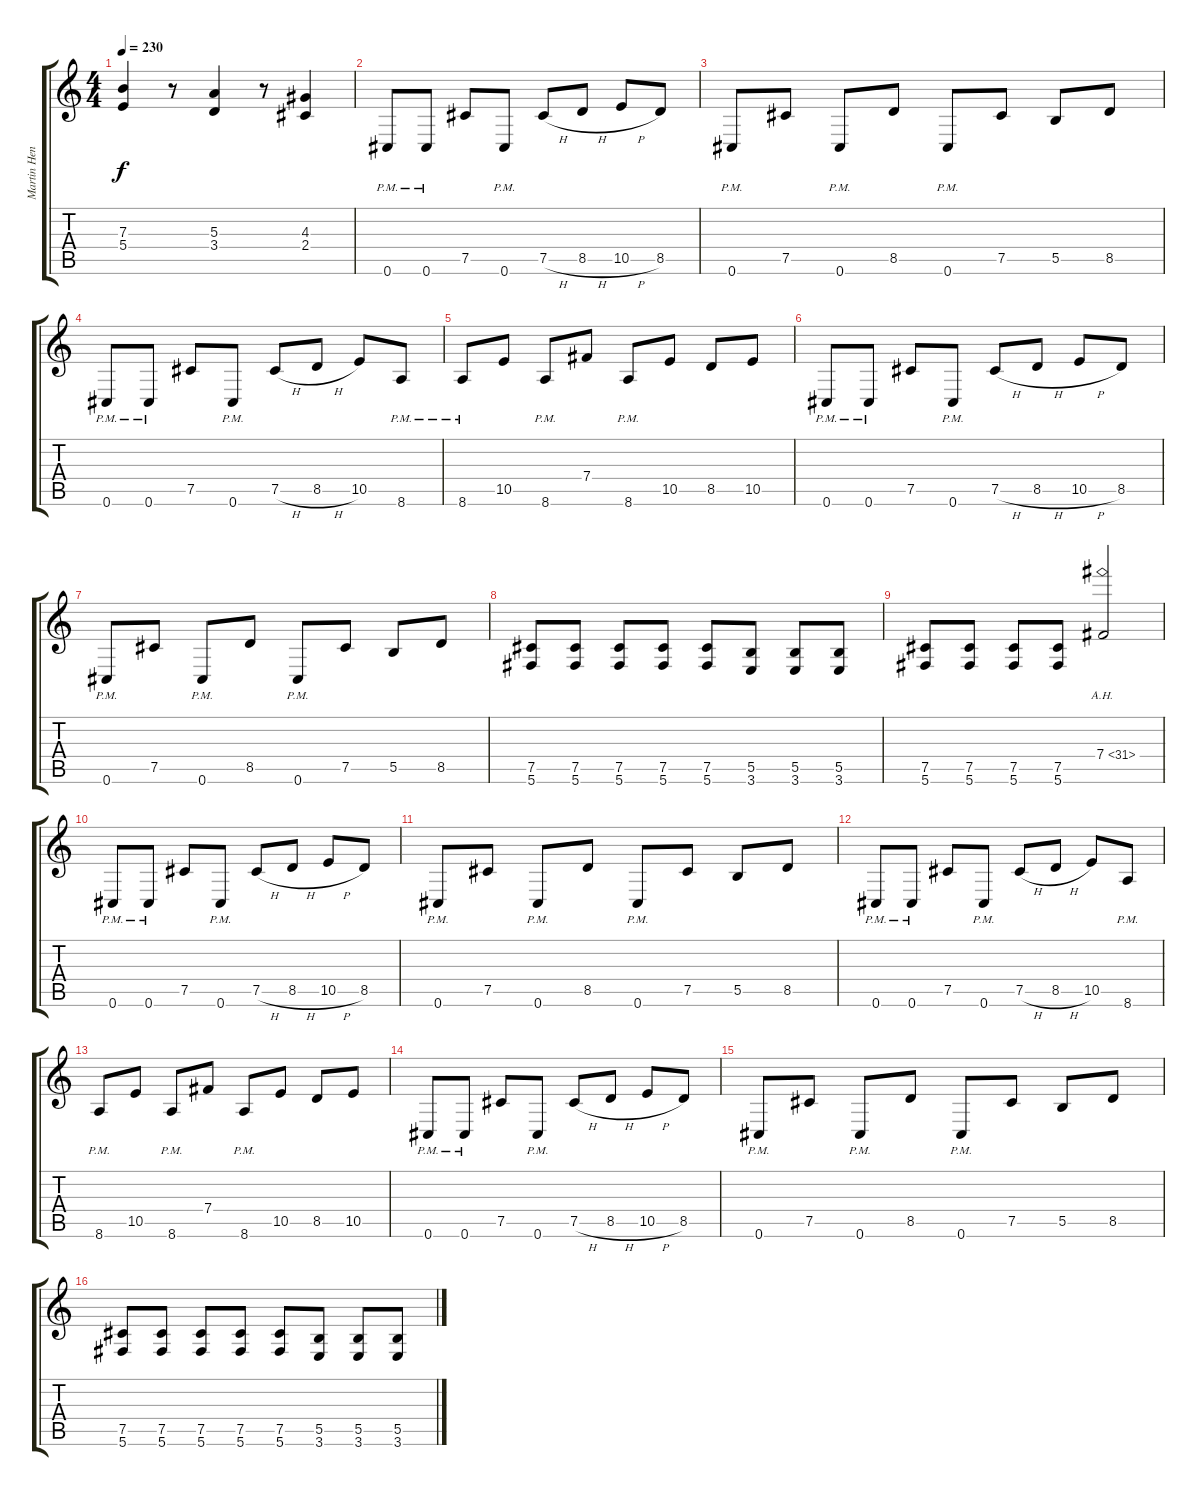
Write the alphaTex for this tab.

\track ("Martin Henriksson" "Martin Hen") {instrument distortionguitar}
\staff {score tabs}
\tuning (Db4 Ab3 E3 B2 Gb2 Db2) {hide}
\ts (4 4)
\tempo 230
\clef g2
\ks c
(7.3 5.4).4{dy f} r.8 (5.3 3.4).4 r.8 (4.3 2.4).4 |
0.6{pm}.8 0.6{pm}.8 7.5.8 0.6{pm}.8 7.5{h}.8 8.5{h}.8 10.5{h}.8 8.5.8 |
0.6{pm}.8 7.5.8 0.6{pm}.8 8.5.8 0.6{pm}.8 7.5.8 5.5.8 8.5.8 |
0.6{pm}.8 0.6{pm}.8 7.5.8 0.6{pm}.8 7.5{h}.8 8.5{h}.8 10.5.8 8.6{pm}.8 |
8.6{pm}.8 10.5.8 8.6{pm}.8 7.4.8 8.6{pm}.8 10.5.8 8.5.8 10.5.8 |
0.6{pm}.8 0.6{pm}.8 7.5.8 0.6{pm}.8 7.5{h}.8 8.5{h}.8 10.5{h}.8 8.5.8 |
0.6{pm}.8 7.5.8 0.6{pm}.8 8.5.8 0.6{pm}.8 7.5.8 5.5.8 8.5.8 |
(7.5 5.6).8 (7.5 5.6).8 (7.5 5.6).8 (7.5 5.6).8 (7.5 5.6).8 (5.5 3.6).8 (5.5 3.6).8 (5.5 3.6).8 |
(7.5 5.6).8 (7.5 5.6).8 (7.5 5.6).8 (7.5 5.6).8 7.4{ah 24}.2 |
0.6{pm}.8 0.6{pm}.8 7.5.8 0.6{pm}.8 7.5{h}.8 8.5{h}.8 10.5{h}.8 8.5.8 |
0.6{pm}.8 7.5.8 0.6{pm}.8 8.5.8 0.6{pm}.8 7.5.8 5.5.8 8.5.8 |
0.6{pm}.8 0.6{pm}.8 7.5.8 0.6{pm}.8 7.5{h}.8 8.5{h}.8 10.5.8 8.6{pm}.8 |
8.6{pm}.8 10.5.8 8.6{pm}.8 7.4.8 8.6{pm}.8 10.5.8 8.5.8 10.5.8 |
0.6{pm}.8 0.6{pm}.8 7.5.8 0.6{pm}.8 7.5{h}.8 8.5{h}.8 10.5{h}.8 8.5.8 |
0.6{pm}.8 7.5.8 0.6{pm}.8 8.5.8 0.6{pm}.8 7.5.8 5.5.8 8.5.8 |
(7.5 5.6).8 (7.5 5.6).8 (7.5 5.6).8 (7.5 5.6).8 (7.5 5.6).8 (5.5 3.6).8 (5.5 3.6).8 (5.5 3.6).8
